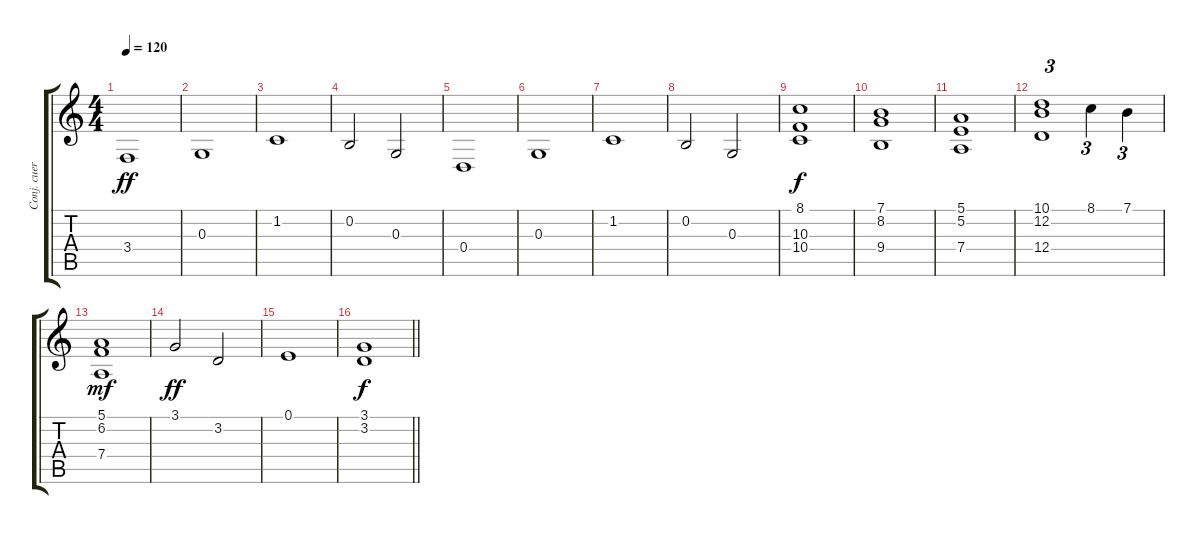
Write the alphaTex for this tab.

\track ("Conj. cuerdas" "Conj. cuer") {instrument stringensemble1}
\staff {score tabs}
\tuning (E4 B3 G3 D3 A2 E2) {hide}
\ts (4 4)
\tempo 120
\clef g2
\ks c
3.4.1{dy ff} |
0.3.1 |
1.2.1 |
0.2.2 0.3.2 |
0.4.1 |
0.3.1 |
1.2.1 |
0.2.2 0.3.2 |
(8.1 10.3 10.4).1{dy f volume 12} |
(7.1 8.2 9.4).1 |
(5.1 5.2 7.4).1 |
(10.1 12.2 12.4).1{tu (3 2)} 8.1.4{tu (3 2) instrument stringensemble1} 7.1.4{tu (3 2)} |
(5.1 6.2 7.4).1{dy mf volume 14 instrument stringensemble2} |
3.1.2{dy ff} 3.2.2 |
0.1.1 |
\barLineRight lightlight
(3.1 3.2).1{dy f}
